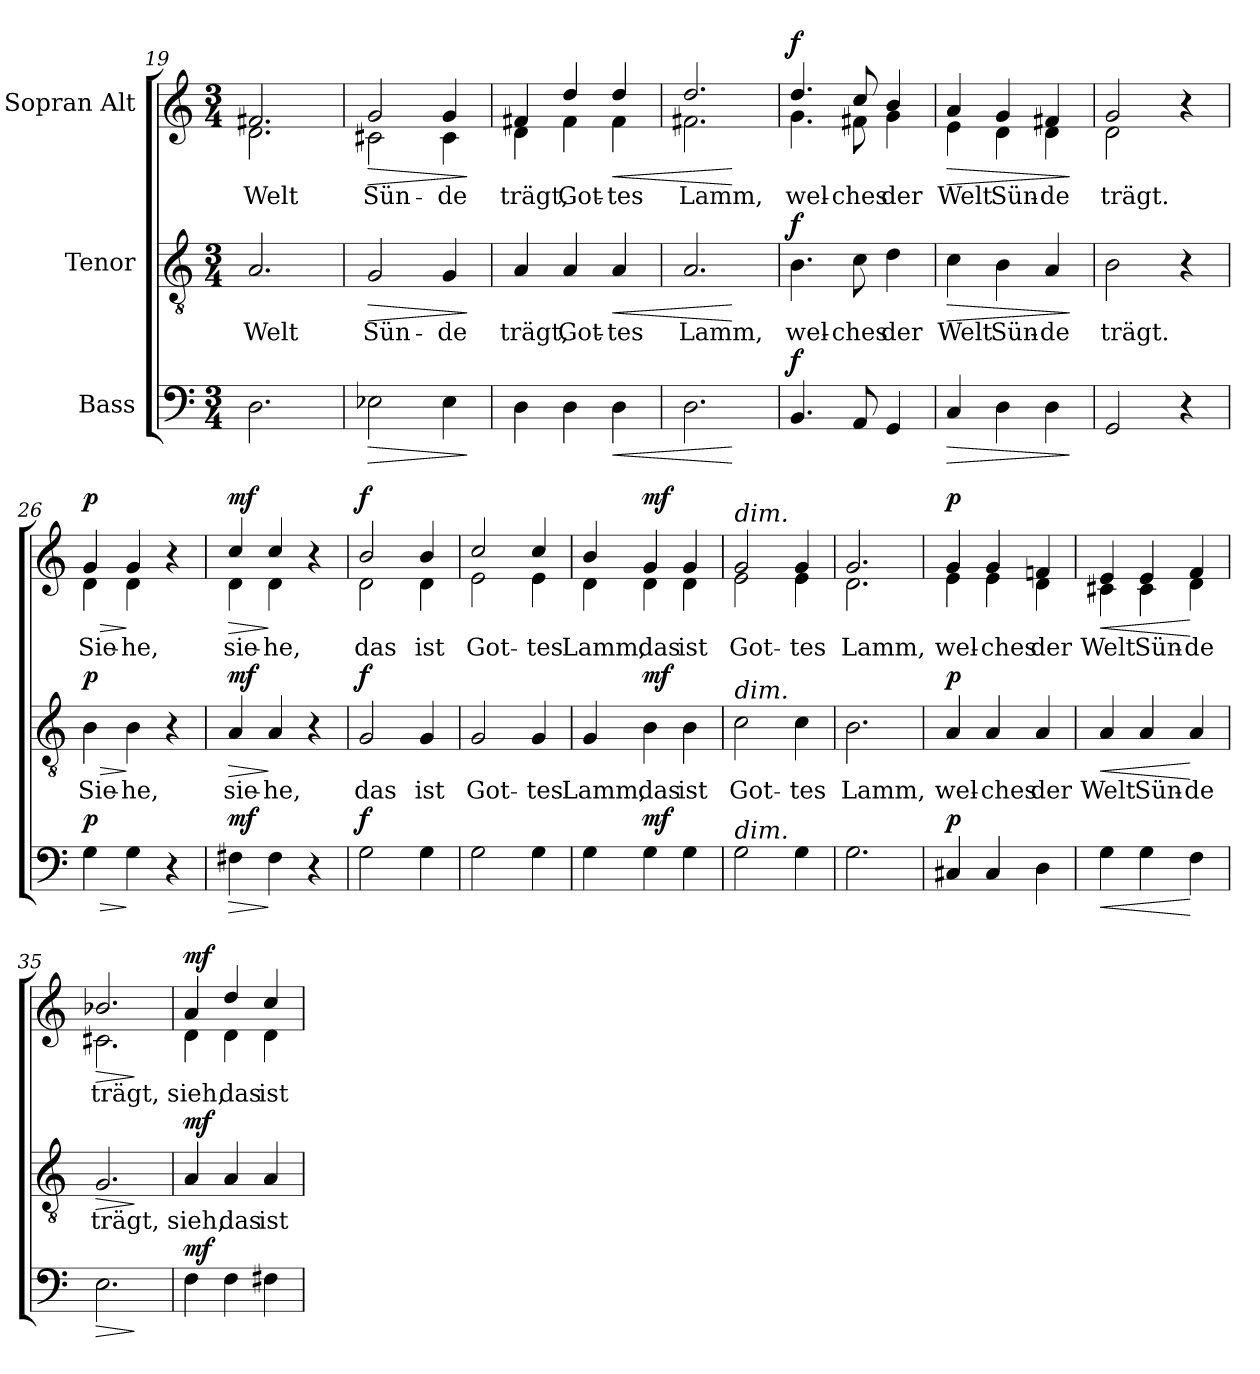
**kern	**dynam	**kern	**text	**dynam	**kern	**text	**dynam
*part3	*part3	*part2	*part2	*part2	*part1	*part1	*part1
*staff3	*staff3	*staff2	*staff2	*staff2	*staff1	*staff1	*staff1
*I"Bass	*	*I"Tenor	*	*	*I"Sopran Alt	*	*
*clefF4	*	*clefGv2	*	*	*clefG2	*	*
*k[]	*	*k[]	*	*	*k[]	*	*
*M3/4	*	*M3/4	*	*	*M3/4	*	*
=19	=19	=19	=19	=19	=19	=19	=19
!	!	!	!LO:LY:b	!	!	!LO:LY:b	!
*	*	*	*	*	*^	*	*
2.D\	.	2.A/	Welt	.	2.f#X/	2.d\	Welt	.
!!LO:LB:g=z	!!
=20	=20	=20	=20	=20	=20	=20	=20	=20
!	!LO:HP:b	!	!LO:LY:b	!LO:HP:b	!	!	!LO:LY:b	!LO:HP:b
2E-X\	>	2G/	Sün-	>	2g/	2c#X\	Sün-	>
!	!	!	!LO:LY:b	!	!	!	!LO:LY:b	!
4E-\	.	4G/	-de	.	4g/	4c#\	-de	.
*	*	*	*	*	*v	*v	*	*
.	]	.	.	]	.	.	]
=21	=21	=21	=21	=21	=21	=21	=21
!	!	!	!LO:LY:b	!	!	!LO:LY:b	!
*	*	*	*	*	*^	*	*
4D\	.	4A/	trägt,	.	4f#X/	4d\	trägt,	.
!	!	!	!LO:LY:b	!	!	!	!LO:LY:b	!
4D\	.	4A/	Got-	.	4dd/	4f#\	Got-	.
!	!LO:HP:b	!	!LO:LY:b	!LO:HP:b	!	!	!LO:LY:b	!LO:HP:b
4D\	<	4A/	-tes	<	4dd/	4f#\	-tes	<
=22	=22	=22	=22	=22	=22	=22	=22	=22
!	!	!	!LO:LY:b	!	!	!	!LO:LY:b	!
2.D\	.	2.A/	Lamm,	.	2.dd/	2.f#X\	Lamm,	.
*	*	*	*	*	*v	*v	*	*
.	[	.	.	[	.	.	[
=23	=23	=23	=23	=23	=23	=23	=23
!	!LO:DY:a	!	!LO:LY:b	!LO:DY:a	!	!LO:LY:b	!LO:DY:a
*	*	*	*	*	*^	*	*
4.BB/	f	4.B\	wel-	f	4.dd/	4.g\	wel-	f
!	!	!	!LO:LY:b	!	!	!	!LO:LY:b	!
8AA/	.	8c\	-ches	.	8cc/	8f#X\	-ches	.
!	!	!	!LO:LY:b	!	!	!	!LO:LY:b	!
4GG/	.	4d\	der	.	4b/	4g\	der	.
=24	=24	=24	=24	=24	=24	=24	=24	=24
!	!LO:HP:b	!	!LO:LY:b	!LO:HP:b	!	!	!LO:LY:b	!LO:HP:b
4C/	>	4c\	Welt	>	4a/	4e\	Welt	>
!	!	!	!LO:LY:b	!	!	!	!LO:LY:b	!
4D\	.	4B\	Sün-	.	4g/	4d\	Sün-	.
!	!	!	!LO:LY:b	!	!	!	!LO:LY:b	!
4D\	.	4A/	-de	.	4f#X/	4d\	-de	.
*	*	*	*	*	*v	*v	*	*
.	]	.	.	]	.	.	]
=25	=25	=25	=25	=25	=25	=25	=25
!	!	!	!LO:LY:b	!	!	!LO:LY:b	!
*	*	*	*	*	*^	*	*
2GG/	.	2B\	trägt.	.	2g/	2d\	trägt.	.
4r	.	4r	.	.	4r	4ryy	.	.
!!LO:PB:g=z	!!
=26	=26	=26	=26	=26	=26	=26	=26	=26
!	!LO:HP:b	!	!LO:LY:b	!LO:HP:b	!	!	!LO:LY:b	!LO:HP:b
!	!LO:DY:n=1:a	!	!	!LO:DY:n=1:a	!	!	!	!LO:DY:n=1:a
4G\	> p	4B\	Sie-	> p	4g/	4d\	Sie-	> p
!	!	!	!LO:LY:b	!	!	!	!LO:LY:b	!
4G\	]	4B\	-he,	]	4g/	4d\	-he,	]
4r	.	4r	.	.	4r	4ryy	.	.
=27	=27	=27	=27	=27	=27	=27	=27	=27
!	!LO:HP:b	!	!LO:LY:b	!LO:HP:b	!	!	!LO:LY:b	!LO:HP:b
!	!LO:DY:n=1:a	!	!	!LO:DY:n=1:a	!	!	!	!LO:DY:n=1:a
4F#X\	> mf	4A/	sie-	> mf	4cc/	4d\	sie-	> mf
!	!	!	!LO:LY:b	!	!	!	!LO:LY:b	!
4F#\	]	4A/	-he,	]	4cc/	4d\	-he,	]
4r	.	4r	.	.	4r	4ryy	.	.
=28	=28	=28	=28	=28	=28	=28	=28	=28
!	!LO:DY:a	!	!LO:LY:b	!LO:DY:a	!	!	!LO:LY:b	!LO:DY:a
2G\	f	2G/	das	f	2b/	2d\	das	f
!	!	!	!LO:LY:b	!	!	!	!LO:LY:b	!
4G\	.	4G/	ist	.	4b/	4d\	ist	.
=29	=29	=29	=29	=29	=29	=29	=29	=29
!	!	!	!LO:LY:b	!	!	!	!LO:LY:b	!
2G\	.	2G/	Got-	.	2cc/	2e\	Got-	.
!	!	!	!LO:LY:b	!	!	!	!LO:LY:b	!
4G\	.	4G/	-tes	.	4cc/	4e\	-tes	.
=30	=30	=30	=30	=30	=30	=30	=30	=30
!	!	!	!LO:LY:b	!	!	!	!LO:LY:b	!
4G\	.	4G/	Lamm,	.	4b/	4d\	Lamm,	.
!	!LO:DY:a	!	!LO:LY:b	!LO:DY:a	!	!	!LO:LY:b	!LO:DY:a
4G\	mf	4B\	das	mf	4g/	4d\	das	mf
!	!	!	!LO:LY:b	!	!	!	!LO:LY:b	!
4G\	.	4B\	ist	.	4g/	4d\	ist	.
=31	=31	=31	=31	=31	=31	=31	=31	=31
!	!	!	!	!	!LO:TX:a:i:t=dim.	!	!	!
!	!	!LO:TX:a:i:t=dim.	!	!	!	!	!	!
!LO:TX:a:i:t=dim.	!	!	!	!	!	!	!	!
!	!	!	!LO:LY:b	!	!	!	!LO:LY:b	!
2G\	.	2c\	Got-	.	2g/	2e\	Got-	.
!	!	!	!LO:LY:b	!	!	!	!LO:LY:b	!
4G\	.	4c\	-tes	.	4g/	4e\	-tes	.
=32	=32	=32	=32	=32	=32	=32	=32	=32
!	!	!	!LO:LY:b	!	!	!	!LO:LY:b	!
2.G\	.	2.B\	Lamm,	.	2.g/	2.d\	Lamm,	.
!!LO:LB:g=z	!!
=33	=33	=33	=33	=33	=33	=33	=33	=33
!	!LO:DY:a	!	!LO:LY:b	!LO:DY:a	!	!	!LO:LY:b	!LO:DY:a
4C#X/	p	4A/	wel-	p	4g/	4e\	wel-	p
!	!	!	!LO:LY:b	!	!	!	!LO:LY:b	!
4C#/	.	4A/	-ches	.	4g/	4e\	-ches	.
!	!	!	!LO:LY:b	!	!	!	!LO:LY:b	!
4D\	.	4A/	der	.	4fn/	4d\	der	.
=34	=34	=34	=34	=34	=34	=34	=34	=34
!	!LO:HP:b	!	!LO:LY:b	!LO:HP:b	!	!	!LO:LY:b	!LO:HP:b
4G\	<	4A/	Welt	<	4e/	4c#X\	Welt	<
!	!	!	!LO:LY:b	!	!	!	!LO:LY:b	!
4G\	.	4A/	Sün-	.	4e/	4c#\	Sün-	.
!	!	!	!LO:LY:b	!	!	!	!LO:LY:b	!
4F\	[	4A/	-de	[	4f/	4d\	-de	[
=35	=35	=35	=35	=35	=35	=35	=35	=35
!	!LO:HP:b	!	!LO:LY:b	!LO:HP:b	!	!	!LO:LY:b	!LO:HP:b
2.E\	>	2.G/	trägt,	>	2.b-X/	2.c#X\	trägt,	>
*	*	*	*	*	*v	*v	*	*
.	]	.	.	]	.	.	]
=36	=36	=36	=36	=36	=36	=36	=36
!	!LO:DY:a	!	!LO:LY:b	!LO:DY:a	!	!LO:LY:b	!LO:DY:a
*	*	*	*	*	*^	*	*
4F\	mf	4A/	sieh,	mf	4a/	4d\	sieh,	mf
!	!	!	!LO:LY:b	!	!	!	!LO:LY:b	!
4F\	.	4A/	das	.	4dd/	4d\	das	.
!	!	!	!LO:LY:b	!	!	!	!LO:LY:b	!
4F#X\	.	4A/	ist	.	4cc/	4d\	ist	.
*	*	*	*	*	*v	*v	*	*
=	=	=	=	=	=	=	=
*-	*-	*-	*-	*-	*-	*-	*-
